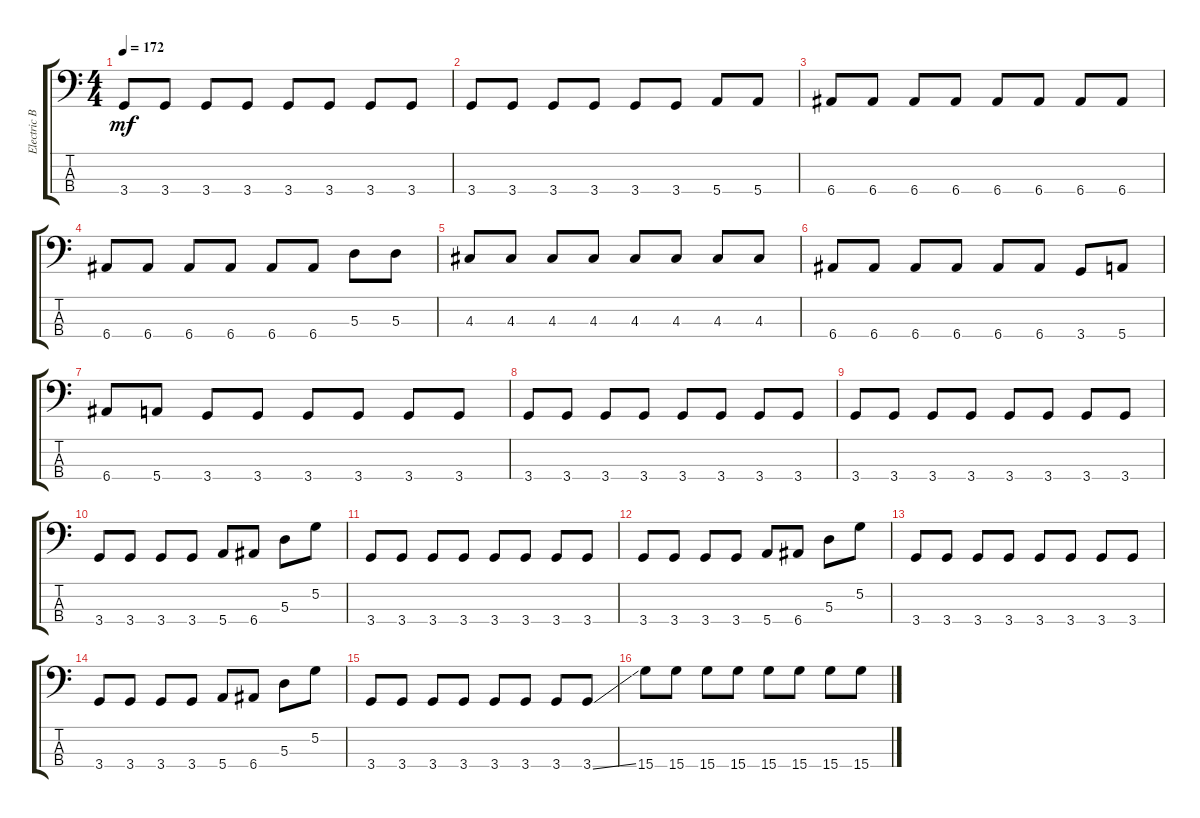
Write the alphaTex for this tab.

\track ("Electric Bass" "Electric B") {instrument electricbassfinger}
\staff {score tabs}
\tuning (G2 D2 A1 E1) {hide}
\ts (4 4)
\tempo 172
\clef f4
\ks c
3.4.8{dy mf} 3.4.8 3.4.8 3.4.8 3.4.8 3.4.8 3.4.8 3.4.8 |
3.4.8 3.4.8 3.4.8 3.4.8 3.4.8 3.4.8 5.4.8 5.4.8 |
6.4.8 6.4.8 6.4.8 6.4.8 6.4.8 6.4.8 6.4.8 6.4.8 |
6.4.8 6.4.8 6.4.8 6.4.8 6.4.8 6.4.8 5.3.8 5.3.8 |
4.3.8 4.3.8 4.3.8 4.3.8 4.3.8 4.3.8 4.3.8 4.3.8 |
6.4.8 6.4.8 6.4.8 6.4.8 6.4.8 6.4.8 3.4.8 5.4.8 |
6.4.8 5.4.8 3.4.8 3.4.8 3.4.8 3.4.8 3.4.8 3.4.8 |
3.4.8 3.4.8 3.4.8 3.4.8 3.4.8 3.4.8 3.4.8 3.4.8 |
3.4.8 3.4.8 3.4.8 3.4.8 3.4.8 3.4.8 3.4.8 3.4.8 |
3.4.8 3.4.8 3.4.8 3.4.8 5.4.8 6.4.8 5.3.8 5.2.8 |
3.4.8 3.4.8 3.4.8 3.4.8 3.4.8 3.4.8 3.4.8 3.4.8 |
3.4.8 3.4.8 3.4.8 3.4.8 5.4.8 6.4.8 5.3.8 5.2.8 |
3.4.8 3.4.8 3.4.8 3.4.8 3.4.8 3.4.8 3.4.8 3.4.8 |
3.4.8 3.4.8 3.4.8 3.4.8 5.4.8 6.4.8 5.3.8 5.2.8 |
3.4.8 3.4.8 3.4.8 3.4.8 3.4.8 3.4.8 3.4.8 3.4{ss}.8 |
15.4.8 15.4.8 15.4.8 15.4.8 15.4.8 15.4.8 15.4.8 15.4.8
